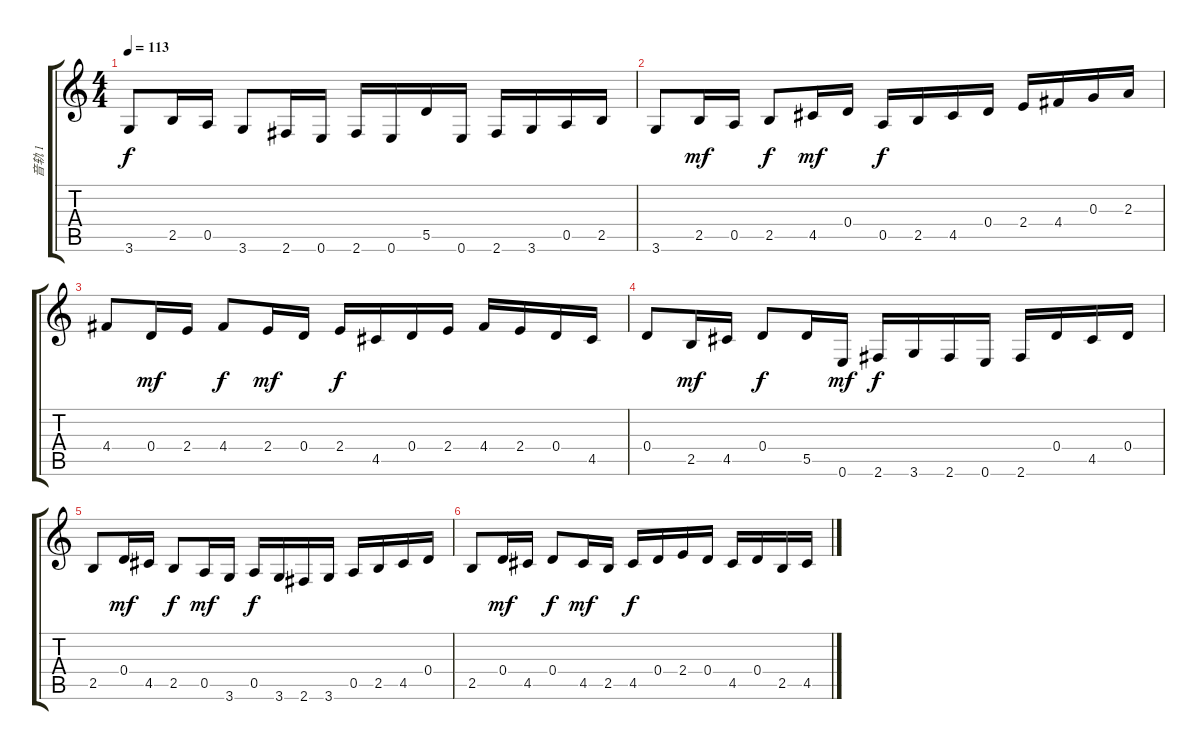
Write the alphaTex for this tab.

\track ("音轨 1" "音轨 1") {instrument acousticguitarsteel}
\staff {score tabs}
\tuning (E4 B3 G3 D3 A2 E2) {hide}
\ts (4 4)
\tempo 113
\clef g2
\ks c
3.6.8{dy f} 2.5.16 0.5.16 3.6.8 2.6.16 0.6.16 2.6.16 0.6.16 5.5.16 0.6.16 2.6.16 3.6.16 0.5.16 2.5.16 |
3.6.8 2.5.16{dy mf} 0.5.16 2.5.8{dy f} 4.5.16{dy mf} 0.4.16 0.5.16{dy f} 2.5.16 4.5.16 0.4.16 2.4.16 4.4.16 0.3.16 2.3.16 |
4.4.8 0.4.16{dy mf} 2.4.16 4.4.8{dy f} 2.4.16{dy mf} 0.4.16 2.4.16{dy f} 4.5.16 0.4.16 2.4.16 4.4.16 2.4.16 0.4.16 4.5.16 |
0.4.8 2.5.16{dy mf} 4.5.16 0.4.8{dy f} 5.5.16 0.6.16{dy mf} 2.6.16{dy f} 3.6.16 2.6.16 0.6.16 2.6.16 0.4.16 4.5.16 0.4.16 |
2.5.8 0.4.16{dy mf} 4.5.16 2.5.8{dy f} 0.5.16{dy mf} 3.6.16 0.5.16{dy f} 3.6.16 2.6.16 3.6.16 0.5.16 2.5.16 4.5.16 0.4.16 |
2.5.8 0.4.16{dy mf} 4.5.16 0.4.8{dy f} 4.5.16{dy mf} 2.5.16 4.5.16{dy f} 0.4.16 2.4.16 0.4.16 4.5.16 0.4.16 2.5.16 4.5.16
